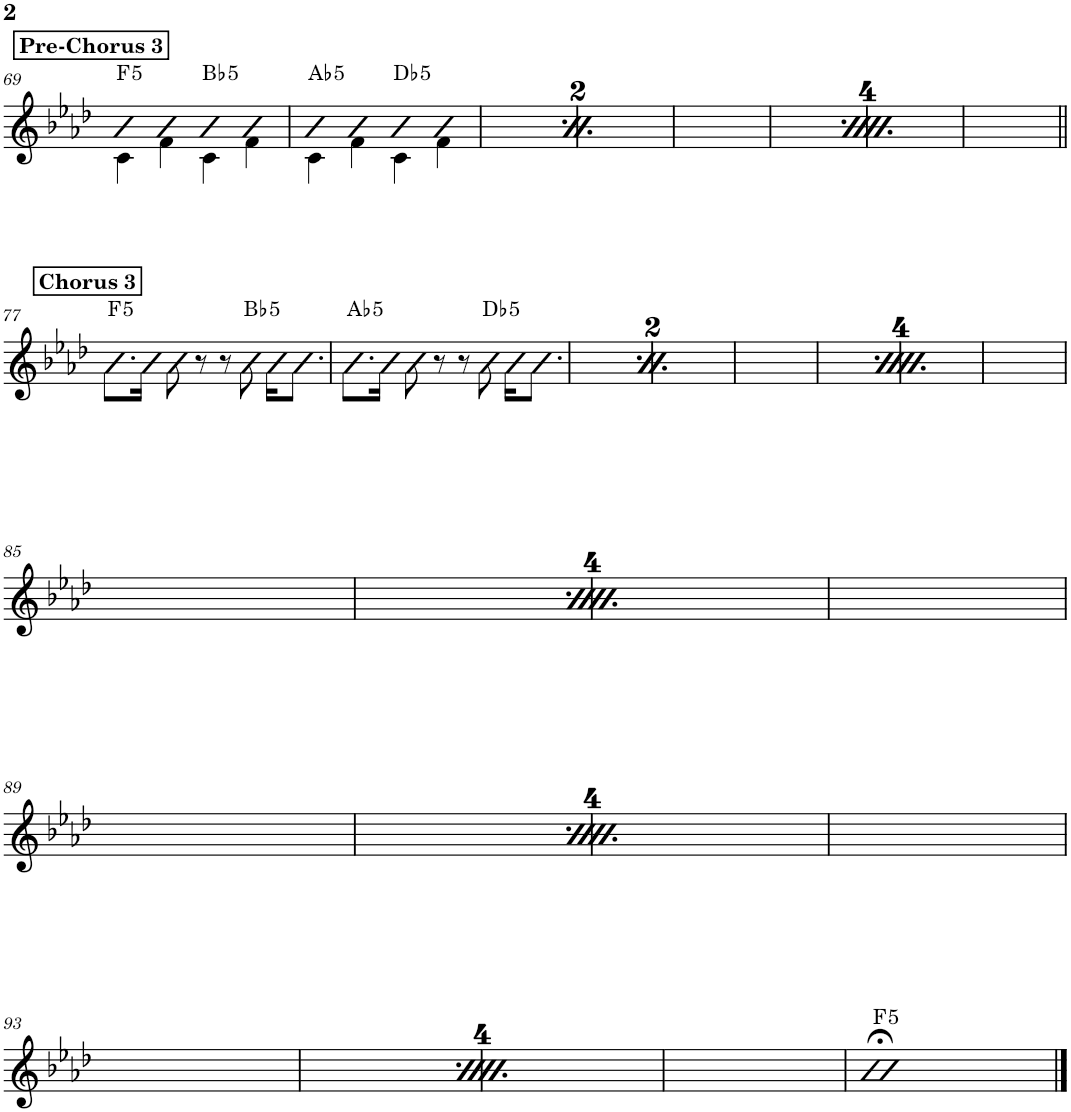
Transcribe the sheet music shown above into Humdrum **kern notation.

**kern	**harte
*part1	*part1
*staff1	*
*I"Piano	*
*I'Pno.	*
!!LO:PB:g=z
*clefG2	*
*k[b-e-a-d-]	*
*M4/4	*
!!LO:REH:place=s1:a:B:cj:t=Pre-Chorus 3
=69	=69
*^	*
!	!	!LO:H:kt=5
4b-	4c\	F:(1,5)
4b-	4f\	.
!	!	!LO:H:kt=5
4b-	4c\	Bb:(1,5)
4b-	4f\	.
=70	=70	=70
!	!	!LO:H:kt=5
4b-	4c\	Ab:(1,5)
4b-	4f\	.
!	!	!LO:H:kt=5
4b-	4c\	Db:(1,5)
4b-	4f\	.
!!LO:REH:place=s1:a:B:cj:t=Pre-Chorus 3	!!
=71	=71	=71
!	!	!LO:H:kt=5
4b-	4c\	F:(1,5)
4b-	4f\	.
!	!	!LO:H:kt=5
4b-	4c\	Bb:(1,5)
4b-	4f\	.
=72	=72	=72
!	!	!LO:H:kt=5
4b-	4c\	Ab:(1,5)
4b-	4f\	.
!	!	!LO:H:kt=5
4b-	4c\	Db:(1,5)
4b-	4f\	.
!!LO:REH:place=s1:a:B:cj:t=Pre-Chorus 3	!!
=73	=73	=73
!	!	!LO:H:kt=5
4b-	4c\	F:(1,5)
4b-	4f\	.
!	!	!LO:H:kt=5
4b-	4c\	Bb:(1,5)
4b-	4f\	.
=74	=74	=74
!	!	!LO:H:kt=5
4b-	4c\	Ab:(1,5)
4b-	4f\	.
!	!	!LO:H:kt=5
4b-	4c\	Db:(1,5)
4b-	4f\	.
!!LO:REH:place=s1:a:B:cj:t=Pre-Chorus 3	!!
=75	=75	=75
!	!	!LO:H:kt=5
4b-	4c\	F:(1,5)
4b-	4f\	.
!	!	!LO:H:kt=5
4b-	4c\	Bb:(1,5)
4b-	4f\	.
=76	=76	=76
!	!	!LO:H:kt=5
4b-	4c\	Ab:(1,5)
4b-	4f\	.
!	!	!LO:H:kt=5
4b-	4c\	Db:(1,5)
4b-	4f\	.
!!LO:LB:g=z	!!
!!LO:REH:place=s1:a:B:cj:t=Chorus 3	!!
=77||	=77||	=77||
!	!	!LO:H:kt=5
*v	*v	*
8.b-\L	F:(1,5)
16b-\Jk	.
8b-\	.
8r	.
8r	.
!	!LO:H:kt=5
8b-\	Bb:(1,5)
16b-\KL	.
8.b-\J	.
=78	=78
!	!LO:H:kt=5
8.b-\L	Ab:(1,5)
16b-\Jk	.
8b-\	.
8r	.
8r	.
!	!LO:H:kt=5
8b-\	Db:(1,5)
16b-\KL	.
8.b-\J	.
!!LO:REH:place=s1:a:B:cj:t=Chorus 3
=79	=79
!	!LO:H:kt=5
8.b-\L	F:(1,5)
16b-\Jk	.
8b-\	.
8r	.
8r	.
!	!LO:H:kt=5
8b-\	Bb:(1,5)
16b-\KL	.
8.b-\J	.
=80	=80
!	!LO:H:kt=5
8.b-\L	Ab:(1,5)
16b-\Jk	.
8b-\	.
8r	.
8r	.
!	!LO:H:kt=5
8b-\	Db:(1,5)
16b-\KL	.
8.b-\J	.
!!LO:REH:place=s1:a:B:cj:t=Chorus 3
=81	=81
!	!LO:H:kt=5
8.b-\L	F:(1,5)
16b-\Jk	.
8b-\	.
8r	.
8r	.
!	!LO:H:kt=5
8b-\	Bb:(1,5)
16b-\KL	.
8.b-\J	.
=82	=82
!	!LO:H:kt=5
8.b-\L	Ab:(1,5)
16b-\Jk	.
8b-\	.
8r	.
8r	.
!	!LO:H:kt=5
8b-\	Db:(1,5)
16b-\KL	.
8.b-\J	.
!!LO:REH:place=s1:a:B:cj:t=Chorus 3
=83	=83
!	!LO:H:kt=5
8.b-\L	F:(1,5)
16b-\Jk	.
8b-\	.
8r	.
8r	.
!	!LO:H:kt=5
8b-\	Bb:(1,5)
16b-\KL	.
8.b-\J	.
=84	=84
!	!LO:H:kt=5
8.b-\L	Ab:(1,5)
16b-\Jk	.
8b-\	.
8r	.
8r	.
!	!LO:H:kt=5
8b-\	Db:(1,5)
16b-\KL	.
8.b-\J	.
!!LO:LB:g=z
!!LO:REH:place=s1:a:B:cj:t=Chorus 3
=85	=85
!	!LO:H:kt=5
8.b-\L	F:(1,5)
16b-\Jk	.
8b-\	.
8r	.
8r	.
!	!LO:H:kt=5
8b-\	Bb:(1,5)
16b-\KL	.
8.b-\J	.
=86	=86
!	!LO:H:kt=5
8.b-\L	Ab:(1,5)
16b-\Jk	.
8b-\	.
8r	.
8r	.
!	!LO:H:kt=5
8b-\	Db:(1,5)
16b-\KL	.
8.b-\J	.
!!LO:REH:place=s1:a:B:cj:t=Chorus 3
=87	=87
!	!LO:H:kt=5
8.b-\L	F:(1,5)
16b-\Jk	.
8b-\	.
8r	.
8r	.
!	!LO:H:kt=5
8b-\	Bb:(1,5)
16b-\KL	.
8.b-\J	.
=88	=88
!	!LO:H:kt=5
8.b-\L	Ab:(1,5)
16b-\Jk	.
8b-\	.
8r	.
8r	.
!	!LO:H:kt=5
8b-\	Db:(1,5)
16b-\KL	.
8.b-\J	.
!!LO:LB:g=z
!!LO:REH:place=s1:a:B:cj:t=Chorus 3
=89	=89
!	!LO:H:kt=5
8.b-\L	F:(1,5)
16b-\Jk	.
8b-\	.
8r	.
8r	.
!	!LO:H:kt=5
8b-\	Bb:(1,5)
16b-\KL	.
8.b-\J	.
=90	=90
!	!LO:H:kt=5
8.b-\L	Ab:(1,5)
16b-\Jk	.
8b-\	.
8r	.
8r	.
!	!LO:H:kt=5
8b-\	Db:(1,5)
16b-\KL	.
8.b-\J	.
!!LO:REH:place=s1:a:B:cj:t=Chorus 3
=91	=91
!	!LO:H:kt=5
8.b-\L	F:(1,5)
16b-\Jk	.
8b-\	.
8r	.
8r	.
!	!LO:H:kt=5
8b-\	Bb:(1,5)
16b-\KL	.
8.b-\J	.
=92	=92
!	!LO:H:kt=5
8.b-\L	Ab:(1,5)
16b-\Jk	.
8b-\	.
8r	.
8r	.
!	!LO:H:kt=5
8b-\	Db:(1,5)
16b-\KL	.
8.b-\J	.
!!LO:LB:g=z
!!LO:REH:place=s1:a:B:cj:t=Chorus 3
=93	=93
!	!LO:H:kt=5
8.b-\L	F:(1,5)
16b-\Jk	.
8b-\	.
8r	.
8r	.
!	!LO:H:kt=5
8b-\	Bb:(1,5)
16b-\KL	.
8.b-\J	.
=94	=94
!	!LO:H:kt=5
8.b-\L	Ab:(1,5)
16b-\Jk	.
8b-\	.
8r	.
8r	.
!	!LO:H:kt=5
8b-\	Db:(1,5)
16b-\KL	.
8.b-\J	.
!!LO:REH:place=s1:a:B:cj:t=Chorus 3
=95	=95
!	!LO:H:kt=5
8.b-\L	F:(1,5)
16b-\Jk	.
8b-\	.
8r	.
8r	.
!	!LO:H:kt=5
8b-\	Bb:(1,5)
16b-\KL	.
8.b-\J	.
=96	=96
!	!LO:H:kt=5
8.b-\L	Ab:(1,5)
16b-\Jk	.
8b-\	.
8r	.
8r	.
!	!LO:H:kt=5
8b-\	Db:(1,5)
16b-\KL	.
8.b-\J	.
=97	=97
!	!LO:H:kt=5
1b-;<	F:(1,5)
==	==
*-	*-
